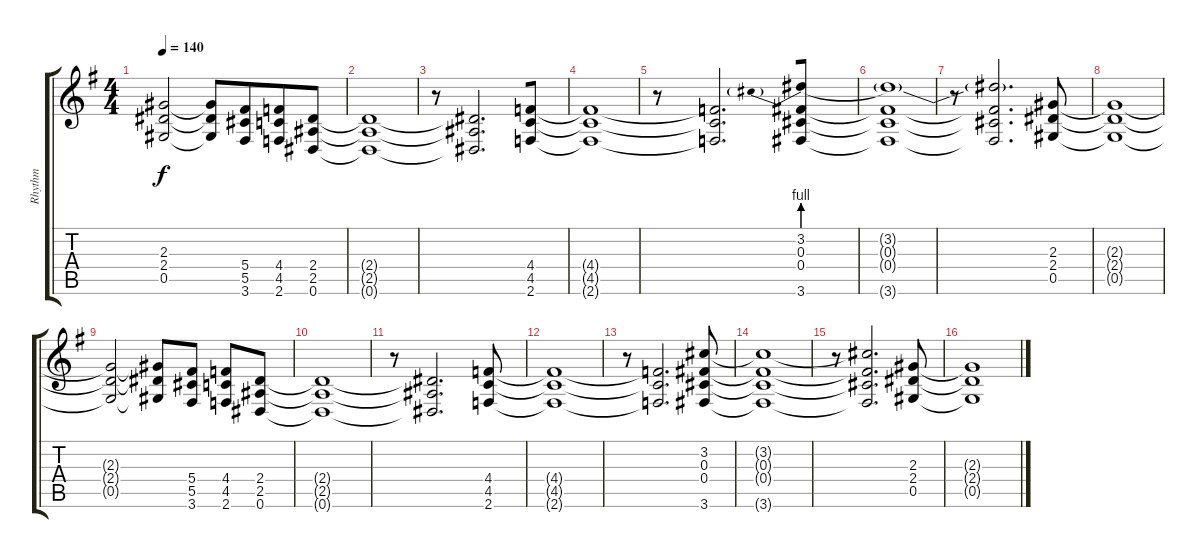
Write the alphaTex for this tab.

\track ("Rhythm" "Rhythm") {instrument distortionguitar}
\staff {score tabs}
\tuning (Eb4 Bb3 Gb3 Db3 Ab2 Eb2) {hide}
\ts (4 4)
\tempo 140
\clef g2
\ks g
(2.3{t} 2.4{t} 0.5{t}).2{dy f beam merge} (2.3{t} 2.4{t} 0.5{t}).8{beam merge} (5.4 5.5 3.6).8{beam merge} (4.4 4.5 2.6).8 (2.4 2.5 0.6).8 |
(2.4{t} 2.5{t} 0.6{t}).1 |
r.8{beam merge} (2.4{t} 2.5{t} 0.6{t}).2{d beam merge} (4.4 4.5 2.6).8 |
(4.4{t} 4.5{t} 2.6{t}).1 |
r.8{beam merge} (4.4{t} 4.5{t} 2.6{t}).2{d beam merge} (3.2{be (prebend 0 4 60 4)} 0.3 0.4 3.6).8 |
(3.2{t} 0.3{t} 0.4{t} 3.6{t}).1 |
r.8{beam merge} (3.2{t} 0.3{t} 0.4{t} 3.6{t}).2{d} (2.3 2.4 0.5).8 |
(2.3{t} 2.4{t} 0.5{t}).1 |
(2.3{t} 2.4{t} 0.5{t}).2 (2.3{t} 2.4{t} 0.5{t}).8{beam merge} (5.4 5.5 3.6).8 (4.4 4.5 2.6).8{beam merge} (2.4 2.5 0.6).8 |
(2.4{t} 2.5{t} 0.6{t}).1 |
r.8 (2.4{t} 2.5{t} 0.6{t}).2{d} (4.4 4.5 2.6).8 |
(4.4{t} 4.5{t} 2.6{t}).1 |
r.8 (4.4{t} 4.5{t} 2.6{t}).2{d} (3.2 0.3 0.4 3.6).8 |
(3.2{t} 0.3{t} 0.4{t} 3.6{t}).1 |
r.8 (3.2{t} 0.3{t} 0.4{t} 3.6{t}).2{d} (2.3 2.4 0.5).8 |
(2.3{t} 2.4{t} 0.5{t}).1
